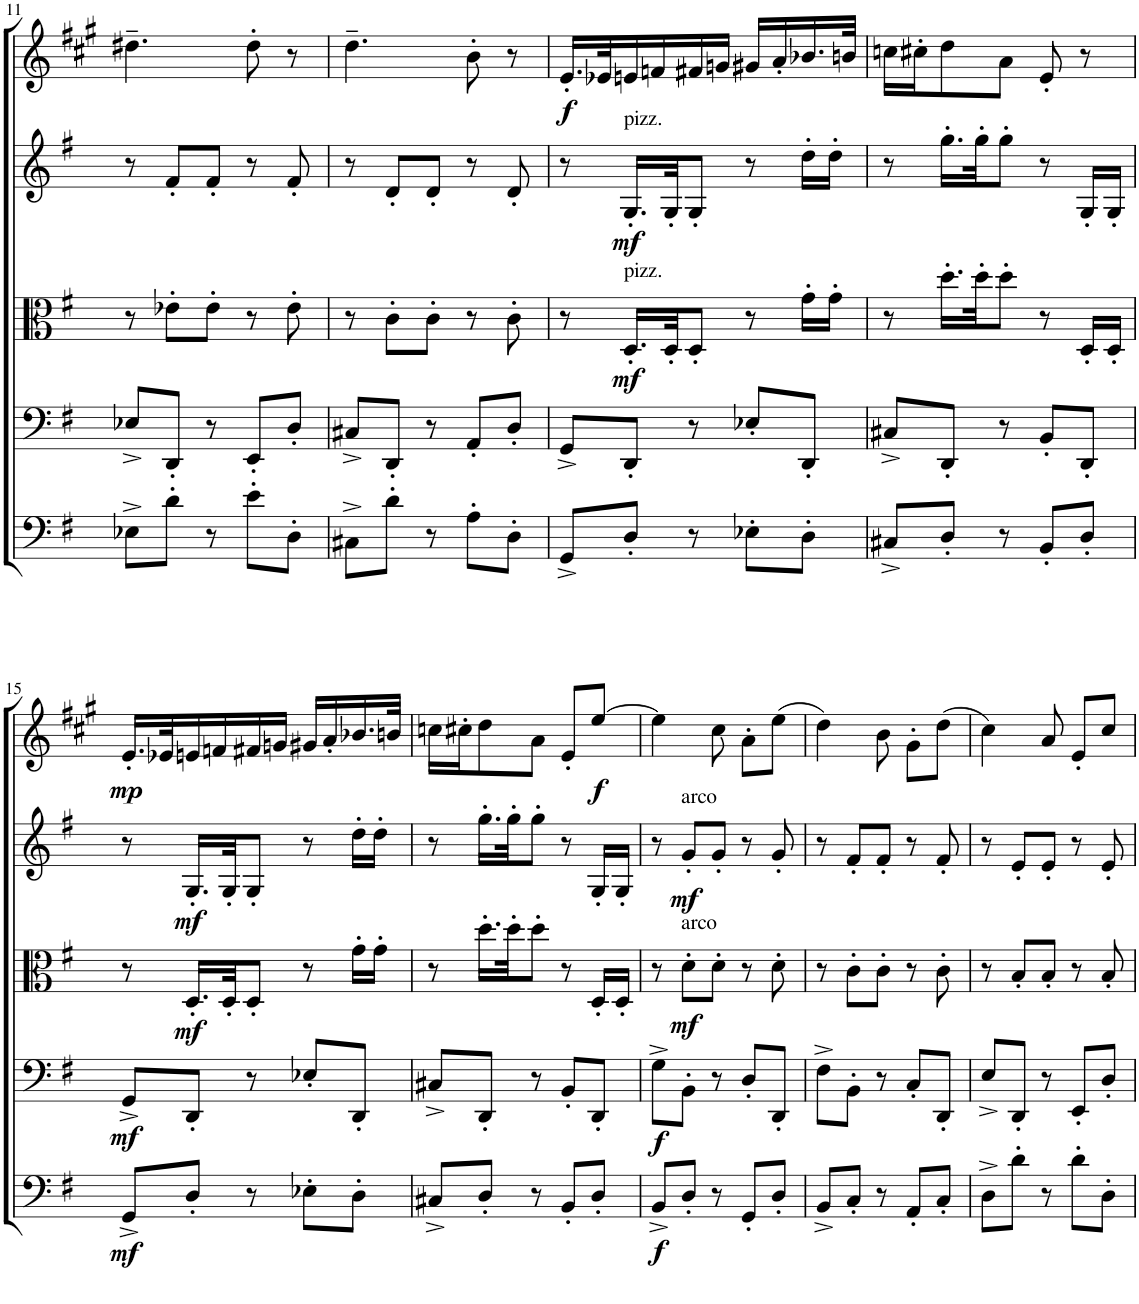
**kern	**dynam	**kern	**dynam	**kern	**dynam	**kern	**dynam	**kern	**dynam
*part5	*part5	*part4	*part4	*part3	*part3	*part2	*part2	*part1	*part1
*staff5	*staff5	*staff4	*staff4	*staff3	*staff3	*staff2	*staff2	*staff1	*staff1
*I"Double Bass	*	*I"Violoncello	*	*I"Viola	*	*I"Violin	*	*I"Clarinet	*
*	*	*I'Vc	*	*I'Vla	*	*I'Vln	*	*I'Cl	*
!!LO:PB:g=z
*clefF4	*	*clefF4	*	*clefC3	*	*clefG2	*	*clefG2	*
*Trd7c12	*	*	*	*	*	*	*	*Trd1c2	*
*k[f#]	*	*k[f#]	*	*k[f#]	*	*k[f#]	*	*k[f#c#g#]	*
*M5/8	*	*M5/8	*	*M5/8	*	*M5/8	*	*M5/8	*
=11	=11	=11	=11	=11	=11	=11	=11	=11	=11
8E-X^\L	.	8E-X^/L	.	8r	.	8r	.	4.dd#X~\	.
8d'\J	.	8DD'/J	.	8e-X'\L	.	8f#'/L	.	.	.
8r	.	8r	.	8e-'\J	.	8f#'/J	.	.	.
8e'\L	.	8EE'/L	.	8r	.	8r	.	8dd#'\	.
8D'\J	.	8D'/J	.	8e-'\	.	8f#'/	.	8r	.
=12	=12	=12	=12	=12	=12	=12	=12	=12	=12
8C#X^\L	.	8C#X^/L	.	8r	.	8r	.	4.dd~\	.
8d'\J	.	8DD'/J	.	8c'\L	.	8d'/L	.	.	.
8r	.	8r	.	8c'\J	.	8d'/J	.	.	.
8A'\L	.	8AA'/L	.	8r	.	8r	.	8b'\	.
8D'\J	.	8D'/J	.	8c'\	.	8d'/	.	8r	.
=13	=13	=13	=13	=13	=13	=13	=13	=13	=13
!	!	!	!	!	!	!	!	!	!LO:DY:b
8GG^/L	.	8GG^/L	.	8r	.	8r	.	16.e'/LL	f
.	.	.	.	.	.	.	.	32e-X/K	.
!	!	!	!	!	!	!LO:TX:a:t=pizz.	!	!	!
!	!	!	!	!LO:TX:a:t=pizz.	!	!	!	!	!
!	!	!	!	!	!LO:DY:b	!	!LO:DY:b	!	!
8D'/J	.	8DD'/J	.	16.D'/LL	mf	16.G'/LL	mf	16en/	.
.	.	.	.	.	.	.	.	16fn/	.
.	.	.	.	32D'/JK	.	32G'/JK	.	.	.
8r	.	8r	.	8D'/J	.	8G'/J	.	16f#X/	.
.	.	.	.	.	.	.	.	16gn/JJ	.
8E-X'\L	.	8E-X'/L	.	8r	.	8r	.	16g#X/LL	.
.	.	.	.	.	.	.	.	16a'/	.
8D'\J	.	8DD'/J	.	16g'\LL	.	16dd'\LL	.	16.b-X/	.
.	.	.	.	16g'\JJ	.	16dd'\JJ	.	.	.
.	.	.	.	.	.	.	.	32bn/JJk	.
=14	=14	=14	=14	=14	=14	=14	=14	=14	=14
8C#X^/L	.	8C#X^/L	.	8r	.	8r	.	16ccn\LL	.
.	.	.	.	.	.	.	.	16cc#X'\J	.
8D'/J	.	8DD'/J	.	16.dd'\LL	.	16.gg'\LL	.	8dd\	.
.	.	.	.	32dd'\JK	.	32gg'\JK	.	.	.
8r	.	8r	.	8dd'\J	.	8gg'\J	.	8a\J	.
8BB'/L	.	8BB'/L	.	8r	.	8r	.	8e'/	.
8D'/J	.	8DD'/J	.	16D'/LL	.	16G'/LL	.	8r	.
.	.	.	.	16D'/JJ	.	16G'/JJ	.	.	.
!!LO:LB:g=z
=15	=15	=15	=15	=15	=15	=15	=15	=15	=15
!	!LO:DY:b	!	!LO:DY:b	!	!	!	!	!	!LO:DY:b
8GG^/L	mf	8GG^/L	mf	8r	.	8r	.	16.e'/LL	mp
.	.	.	.	.	.	.	.	32e-X/K	.
!	!	!	!	!	!LO:DY:b	!	!LO:DY:b	!	!
8D'/J	.	8DD'/J	.	16.D'/LL	mf	16.G'/LL	mf	16en/	.
.	.	.	.	.	.	.	.	16fn/	.
.	.	.	.	32D'/JK	.	32G'/JK	.	.	.
8r	.	8r	.	8D'/J	.	8G'/J	.	16f#X/	.
.	.	.	.	.	.	.	.	16gn/JJ	.
8E-X'\L	.	8E-X'/L	.	8r	.	8r	.	16g#X/LL	.
.	.	.	.	.	.	.	.	16a'/	.
8D'\J	.	8DD'/J	.	16g'\LL	.	16dd'\LL	.	16.b-X/	.
.	.	.	.	16g'\JJ	.	16dd'\JJ	.	.	.
.	.	.	.	.	.	.	.	32bn/JJk	.
=16	=16	=16	=16	=16	=16	=16	=16	=16	=16
8C#X^/L	.	8C#X^/L	.	8r	.	8r	.	16ccn\LL	.
.	.	.	.	.	.	.	.	16cc#X'\J	.
8D'/J	.	8DD'/J	.	16.dd'\LL	.	16.gg'\LL	.	8dd\	.
.	.	.	.	32dd'\JK	.	32gg'\JK	.	.	.
8r	.	8r	.	8dd'\J	.	8gg'\J	.	8a\J	.
8BB'/L	.	8BB'/L	.	8r	.	8r	.	8e'/L	.
!	!	!	!	!	!	!	!	!	!LO:DY:b
8D'/J	.	8DD'/J	.	16D'/LL	.	16G'/LL	.	[8ee/J	f
.	.	.	.	16D'/JJ	.	16G'/JJ	.	.	.
=17	=17	=17	=17	=17	=17	=17	=17	=17	=17
!	!LO:DY:b	!	!LO:DY:b	!	!	!	!	!	!
8BB^/L	f	8G^\L	f	8r	.	8r	.	4ee\]	.
!	!	!	!	!	!	!LO:TX:a:t=arco	!	!	!
!	!	!	!	!LO:TX:a:t=arco	!	!	!	!	!
!	!	!	!	!	!LO:DY:b	!	!LO:DY:b	!	!
8D'/J	.	8BB'\J	.	8d'\L	mf	8g'/L	mf	.	.
8r	.	8r	.	8d'\J	.	8g'/J	.	8cc#\	.
8GG'/L	.	8D'/L	.	8r	.	8r	.	8a'\L	.
8D'/J	.	8DD'/J	.	8d'\	.	8g'/	.	(8ee\J	.
=18	=18	=18	=18	=18	=18	=18	=18	=18	=18
8BB^/L	.	8F#^\L	.	8r	.	8r	.	4dd\)	.
8C'/J	.	8BB'\J	.	8c'\L	.	8f#'/L	.	.	.
8r	.	8r	.	8c'\J	.	8f#'/J	.	8b\	.
8AA'/L	.	8C'/L	.	8r	.	8r	.	8g#'\L	.
8C'/J	.	8DD'/J	.	8c'\	.	8f#'/	.	(8dd\J	.
=19	=19	=19	=19	=19	=19	=19	=19	=19	=19
8D^\L	.	8E^/L	.	8r	.	8r	.	4cc#\)	.
8d'\J	.	8DD'/J	.	8B'/L	.	8e'/L	.	.	.
8r	.	8r	.	8B'/J	.	8e'/J	.	8a/	.
8d'\L	.	8EE'/L	.	8r	.	8r	.	8e'/L	.
8D'\J	.	8D'/J	.	8B'/	.	8e'/	.	8cc#/J	.
=	=	=	=	=	=	=	=	=	=
*-	*-	*-	*-	*-	*-	*-	*-	*-	*-
